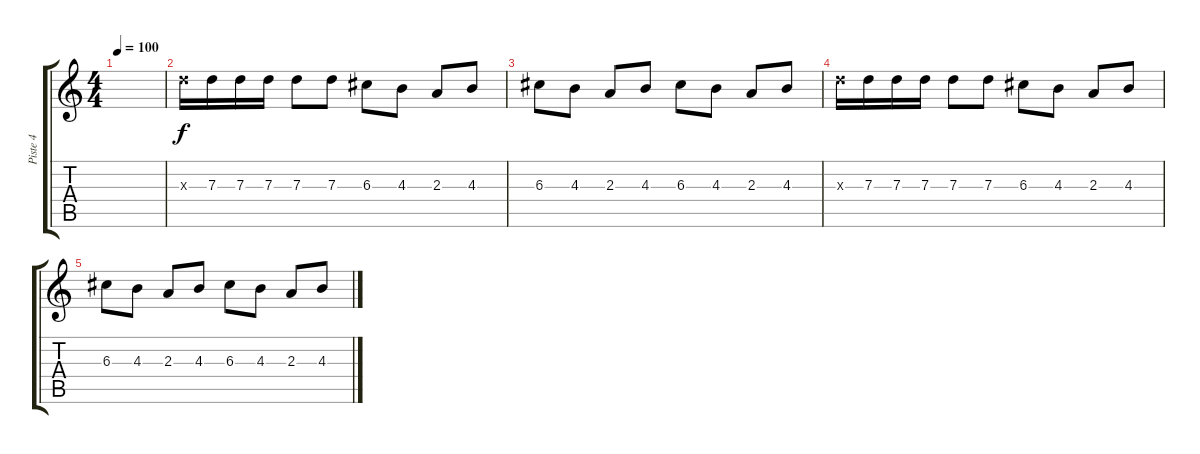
\track ("Piste 4" "Piste 4") {instrument banjo}
\staff {score tabs}
\tuning (E4 B3 G3 D3 A2 E2) {hide}
\displaytranspose 12
\ts (4 4)
\tempo 100
\clef g2
\ks c
|
7.3{x}.16 7.3.16 7.3.16 7.3.16 7.3.8 7.3.8 6.3.8 4.3.8 2.3.8 4.3.8 |
6.3.8 4.3.8 2.3.8 4.3.8 6.3.8 4.3.8 2.3.8 4.3.8 |
7.3{x}.16 7.3.16 7.3.16 7.3.16 7.3.8 7.3.8 6.3.8 4.3.8 2.3.8 4.3.8 |
6.3.8 4.3.8 2.3.8 4.3.8 6.3.8 4.3.8 2.3.8 4.3.8
